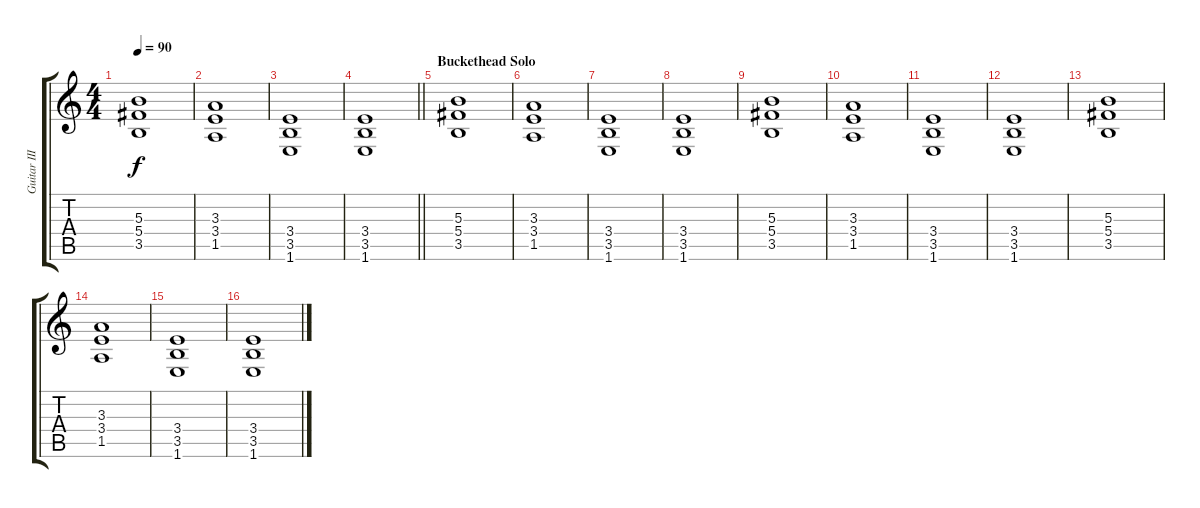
\track ("Guitar III (Richard Fortus)" "Guitar III") {instrument distortionguitar}
\staff {score tabs}
\tuning (Eb4 Bb3 Gb3 Db3 Ab2 Eb2) {hide}
\ts (4 4)
\tempo 90
\clef g2
\ks c
(5.3 5.4 3.5).1{dy f} |
(3.3 3.4 1.5).1 |
(3.4 3.5 1.6).1 |
\barLineRight lightlight
(3.4 3.5 1.6).1 |
\section ("" "Buckethead Solo")
(5.3 5.4 3.5).1{volume 14} |
(3.3 3.4 1.5).1 |
(3.4 3.5 1.6).1 |
(3.4 3.5 1.6).1 |
(5.3 5.4 3.5).1 |
(3.3 3.4 1.5).1 |
(3.4 3.5 1.6).1 |
(3.4 3.5 1.6).1 |
(5.3 5.4 3.5).1 |
(3.3 3.4 1.5).1 |
(3.4 3.5 1.6).1 |
(3.4 3.5 1.6).1
